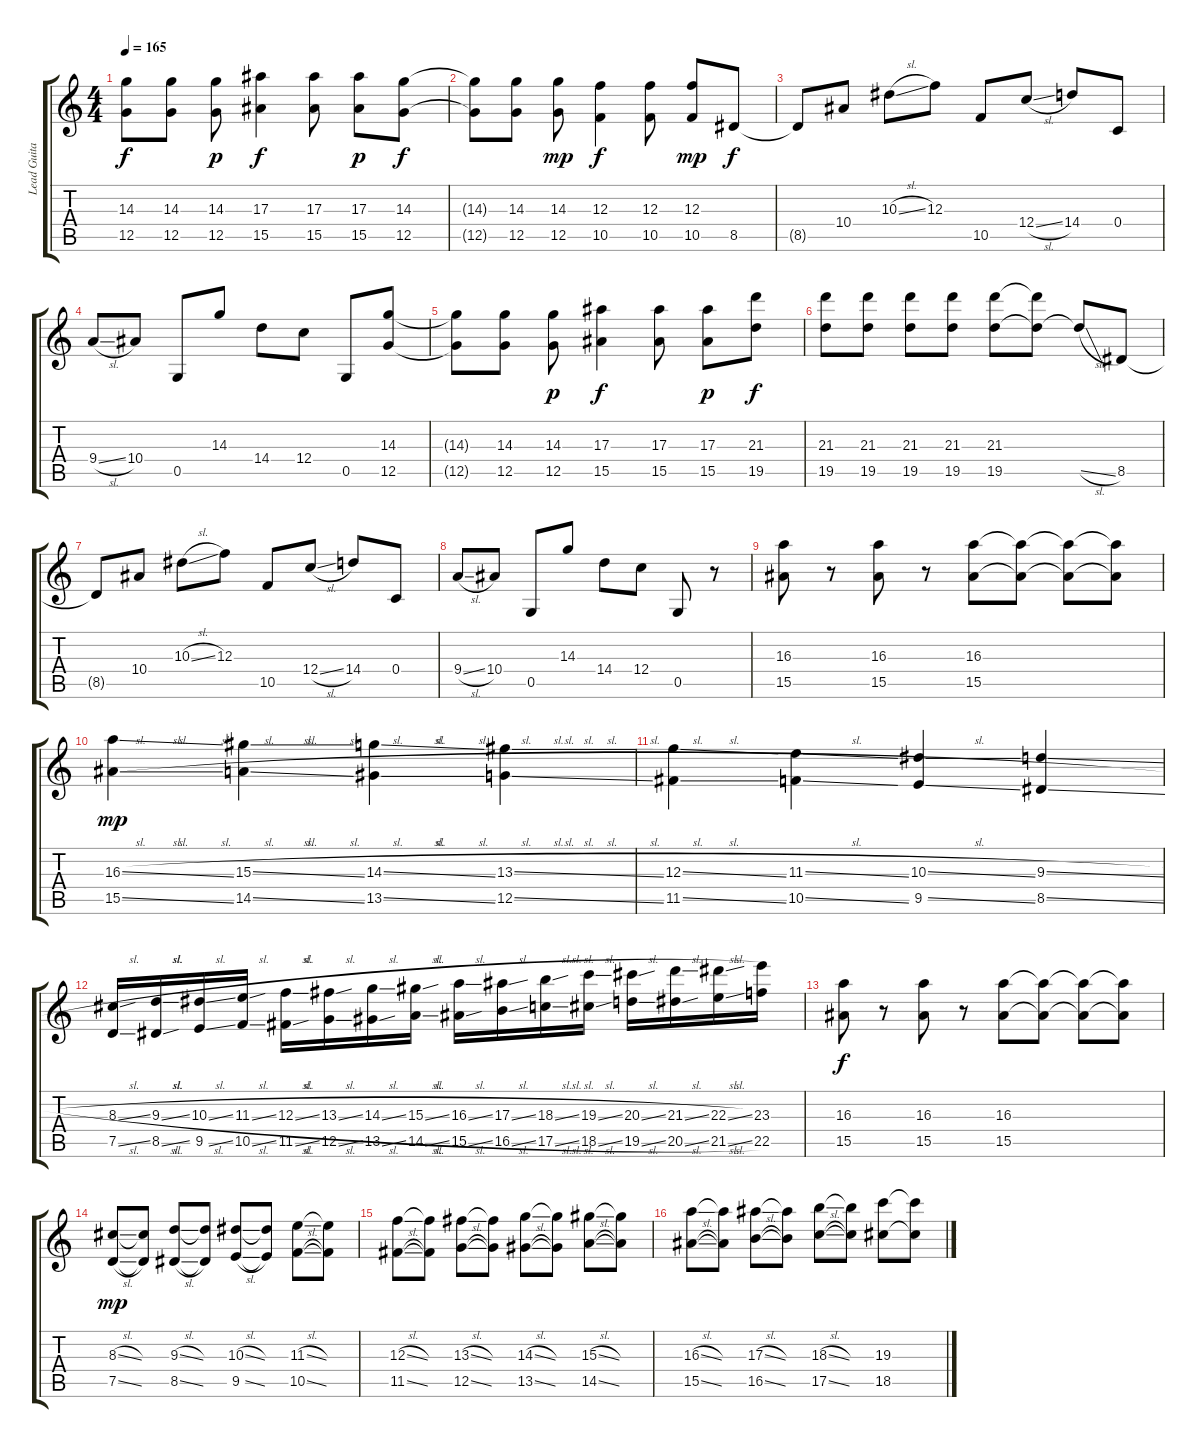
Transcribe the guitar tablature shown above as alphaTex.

\track ("Lead Guitar" "Lead Guita") {instrument distortionguitar}
\staff {score tabs}
\tuning (D4 A3 F3 C3 G2 C2) {hide}
\ts (4 4)
\tempo 165
\clef g2
\ks c
(14.3{t} 12.5{t}).8{dy f} (14.3 12.5).8 (14.3 12.5).8{dy p} (17.3 15.5).4{dy f} (17.3 15.5).8 (17.3 15.5).8{dy p} (14.3 12.5).8{dy f} |
(14.3{t} 12.5{t}).8 (14.3 12.5).8 (14.3 12.5).8{dy mp} (12.3 10.5).4{dy f} (12.3 10.5).8 (12.3 10.5).8{dy mp} 8.5.8{dy f} |
8.5{t}.8 10.4.8 10.3{sl}.8 12.3.8 10.5.8 12.4{sl}.8 14.4.8 0.4.8 |
9.4{sl}.8 10.4.8 0.5.8 14.3.8 14.4.8 12.4.8 0.5.8 (14.3 12.5).8 |
(14.3{t} 12.5{t}).8 (14.3 12.5).8 (14.3 12.5).8{dy p} (17.3 15.5).4{dy f} (17.3 15.5).8 (17.3 15.5).8{dy p} (21.3 19.5).8{dy f} |
(21.3 19.5).8 (21.3 19.5).8 (21.3 19.5).8 (21.3 19.5).8 (21.3 19.5).8 (21.3{t} 19.5{t}).8 19.5{sl t}.8 8.5.8 |
8.5{t}.8 10.4.8 10.3{sl}.8 12.3.8 10.5.8 12.4{sl}.8 14.4.8 0.4.8 |
9.4{sl}.8 10.4.8 0.5.8 14.3.8 14.4.8 12.4.8 0.5.8 r.8 |
(16.3 15.5).8 r.8 (16.3 15.5).8 r.8 (16.3 15.5).8 (16.3{t} 15.5{t}).8 (16.3{t} 15.5{t}).8 (16.3{t} 15.5{t}).8 |
(16.3{sl} 15.5{sl}).4{dy mp} (15.3{sl} 14.5{sl}).4 (14.3{sl} 13.5{sl}).4 (13.3{sl} 12.5{sl}).4 |
(12.3{sl} 11.5{sl}).4 (11.3{sl} 10.5{sl}).4 (10.3{sl} 9.5{sl}).4 (9.3{sl} 8.5{sl}).4 |
(8.3{sl} 7.5{sl}).16 (9.3{sl} 8.5{sl}).16 (10.3{sl} 9.5{sl}).16 (11.3{sl} 10.5{sl}).16 (12.3{sl} 11.5{sl}).16 (13.3{sl} 12.5{sl}).16 (14.3{sl} 13.5{sl}).16 (15.3{sl} 14.5{sl}).16 (16.3{sl} 15.5{sl}).16 (17.3{sl} 16.5{sl}).16 (18.3{sl} 17.5{sl}).16 (19.3{sl} 18.5{sl}).16 (20.3{sl} 19.5{sl}).16 (21.3{sl} 20.5{sl}).16 (22.3{sl} 21.5{sl}).16 (23.3 22.5).16 |
(16.3 15.5).8{dy f} r.8 (16.3 15.5).8 r.8 (16.3 15.5).8 (16.3{t} 15.5{t}).8 (16.3{t} 15.5{t}).8 (16.3{t} 15.5{t}).8 |
(8.3{sl} 7.5{sl}).8{dy mp} (8.3{t} 7.5{t}).8 (9.3{sl} 8.5{sl}).8 (9.3{t} 8.5{t}).8 (10.3{sl} 9.5{sl}).8 (10.3{t} 9.5{t}).8 (11.3{sl} 10.5{sl}).8 (11.3{t} 10.5{t}).8 |
(12.3{sl} 11.5{sl}).8 (12.3{t} 11.5{t}).8 (13.3{sl} 12.5{sl}).8 (13.3{t} 12.5{t}).8 (14.3{sl} 13.5{sl}).8 (14.3{t} 13.5{t}).8 (15.3{sl} 14.5{sl}).8 (15.3{t} 14.5{t}).8 |
(16.3{sl} 15.5{sl}).8 (16.3{t} 15.5{t}).8 (17.3{sl} 16.5{sl}).8 (17.3{t} 16.5{t}).8 (18.3{sl} 17.5{sl}).8 (18.3{t} 17.5{t}).8 (19.3 18.5).8 (19.3{t} 18.5{t}).8
